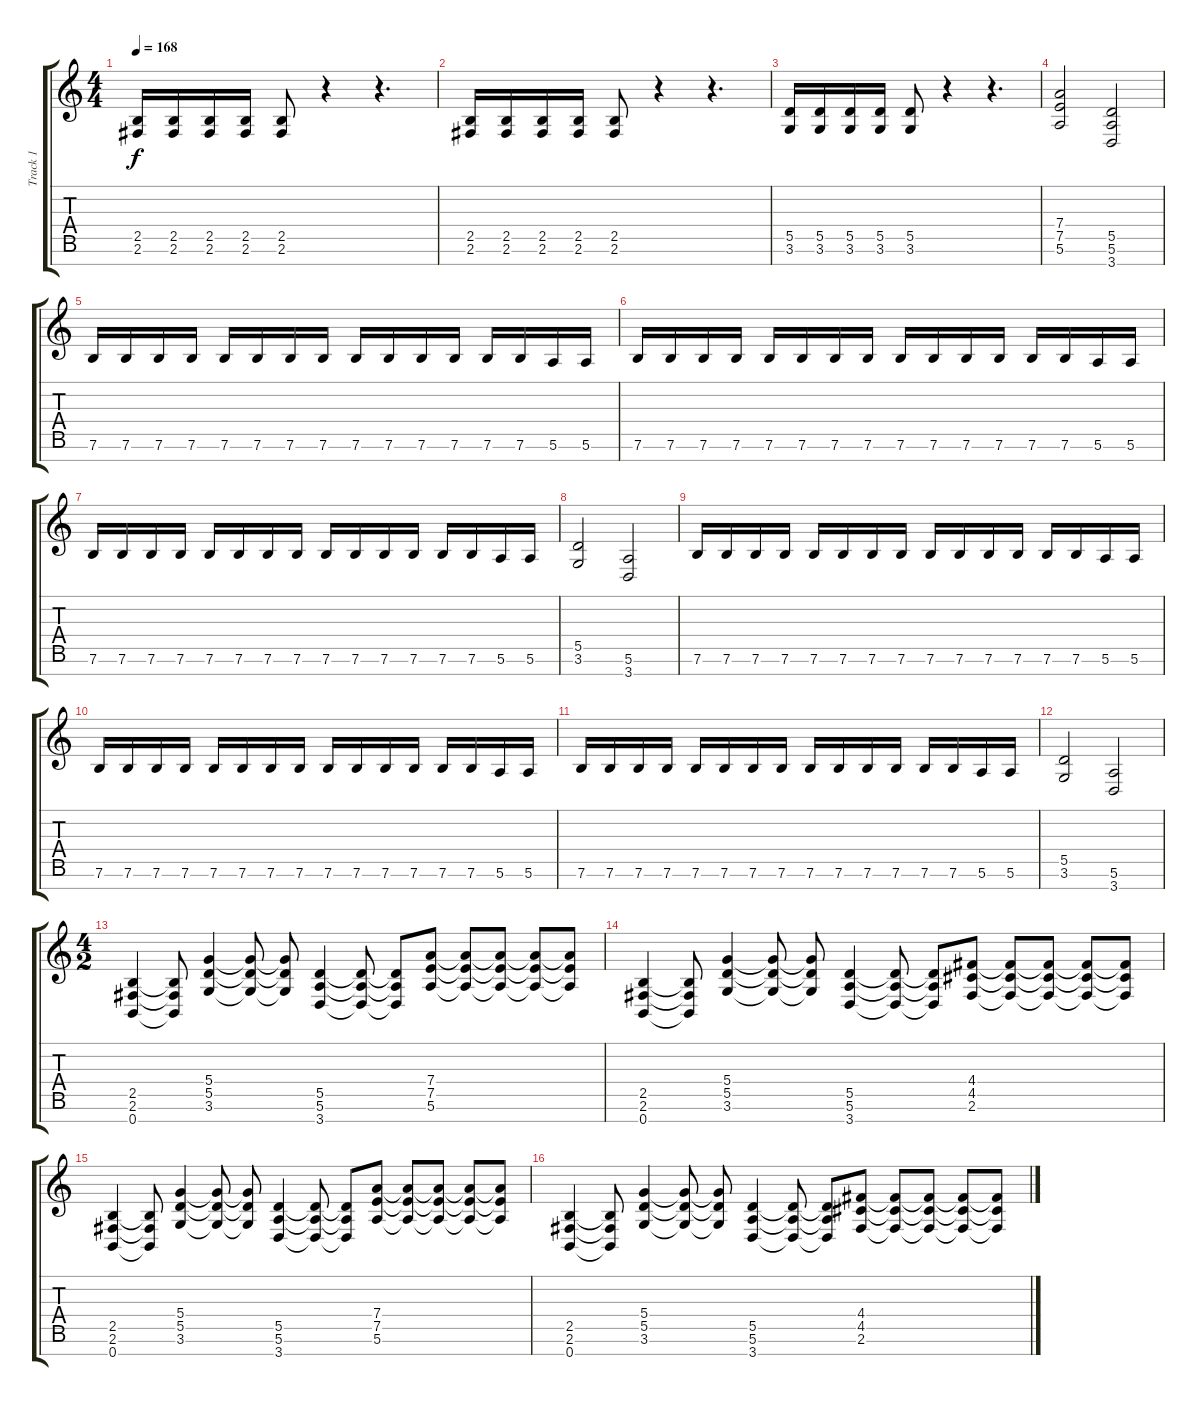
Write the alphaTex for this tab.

\track ("Track 1" "Track 1") {instrument distortionguitar}
\staff {score tabs}
\tuning (E4 B3 G3 D3 A2 E2 B1) {hide}
\ts (4 4)
\tempo 168
\clef g2
\ks c
(2.5 2.6).16{dy f instrument distortionguitar} (2.5 2.6).16 (2.5 2.6).16 (2.5 2.6).16 (2.5 2.6).8 r.4 r.4{d} |
(2.5 2.6).16 (2.5 2.6).16 (2.5 2.6).16 (2.5 2.6).16 (2.5 2.6).8 r.4 r.4{d} |
(5.5 3.6).16 (5.5 3.6).16 (5.5 3.6).16 (5.5 3.6).16 (5.5 3.6).8 r.4 r.4{d} |
(7.4 7.5 5.6).2 (5.5 5.6 3.7).2 |
7.6.16 7.6.16 7.6.16 7.6.16 7.6.16 7.6.16 7.6.16 7.6.16 7.6.16 7.6.16 7.6.16 7.6.16 7.6.16 7.6.16 5.6.16 5.6.16 |
7.6.16 7.6.16 7.6.16 7.6.16 7.6.16 7.6.16 7.6.16 7.6.16 7.6.16 7.6.16 7.6.16 7.6.16 7.6.16 7.6.16 5.6.16 5.6.16 |
7.6.16 7.6.16 7.6.16 7.6.16 7.6.16 7.6.16 7.6.16 7.6.16 7.6.16 7.6.16 7.6.16 7.6.16 7.6.16 7.6.16 5.6.16 5.6.16 |
(5.5 3.6).2 (5.6 3.7).2 |
7.6.16 7.6.16 7.6.16 7.6.16 7.6.16 7.6.16 7.6.16 7.6.16 7.6.16 7.6.16 7.6.16 7.6.16 7.6.16 7.6.16 5.6.16 5.6.16 |
7.6.16 7.6.16 7.6.16 7.6.16 7.6.16 7.6.16 7.6.16 7.6.16 7.6.16 7.6.16 7.6.16 7.6.16 7.6.16 7.6.16 5.6.16 5.6.16 |
7.6.16 7.6.16 7.6.16 7.6.16 7.6.16 7.6.16 7.6.16 7.6.16 7.6.16 7.6.16 7.6.16 7.6.16 7.6.16 7.6.16 5.6.16 5.6.16 |
(5.5 3.6).2 (5.6 3.7).2 |
\ts (4 2)
(2.5 2.6 0.7).4 (2.5{t} 2.6{t} 0.7{t}).8 (5.4 5.5 3.6).4 (5.4{t} 5.5{t} 3.6{t}).8 (5.4{t} 5.5{t} 3.6{t}).8 (5.5 5.6 3.7).4 (5.5{t} 5.6{t} 3.7{t}).8 (5.5{t} 5.6{t} 3.7{t}).8 (7.4 7.5 5.6).8 (7.4{t} 7.5{t} 5.6{t}).8 (7.4{t} 7.5{t} 5.6{t}).8 (7.4{t} 7.5{t} 5.6{t}).8 (7.4{t} 7.5{t} 5.6{t}).8 |
(2.5 2.6 0.7).4 (2.5{t} 2.6{t} 0.7{t}).8 (5.4 5.5 3.6).4 (5.4{t} 5.5{t} 3.6{t}).8 (5.4{t} 5.5{t} 3.6{t}).8 (5.5 5.6 3.7).4 (5.5{t} 5.6{t} 3.7{t}).8 (5.5{t} 5.6{t} 3.7{t}).8 (4.4 4.5 2.6).8 (4.4{t} 4.5{t} 2.6{t}).8 (4.4{t} 4.5{t} 2.6{t}).8 (4.4{t} 4.5{t} 2.6{t}).8 (4.4{t} 4.5{t} 2.6{t}).8 |
(2.5 2.6 0.7).4 (2.5{t} 2.6{t} 0.7{t}).8 (5.4 5.5 3.6).4 (5.4{t} 5.5{t} 3.6{t}).8 (5.4{t} 5.5{t} 3.6{t}).8 (5.5 5.6 3.7).4 (5.5{t} 5.6{t} 3.7{t}).8 (5.5{t} 5.6{t} 3.7{t}).8 (7.4 7.5 5.6).8 (7.4{t} 7.5{t} 5.6{t}).8 (7.4{t} 7.5{t} 5.6{t}).8 (7.4{t} 7.5{t} 5.6{t}).8 (7.4{t} 7.5{t} 5.6{t}).8 |
(2.5 2.6 0.7).4 (2.5{t} 2.6{t} 0.7{t}).8 (5.4 5.5 3.6).4 (5.4{t} 5.5{t} 3.6{t}).8 (5.4{t} 5.5{t} 3.6{t}).8 (5.5 5.6 3.7).4 (5.5{t} 5.6{t} 3.7{t}).8 (5.5{t} 5.6{t} 3.7{t}).8 (4.4 4.5 2.6).8 (4.4{t} 4.5{t} 2.6{t}).8 (4.4{t} 4.5{t} 2.6{t}).8 (4.4{t} 4.5{t} 2.6{t}).8 (4.4{t} 4.5{t} 2.6{t}).8
